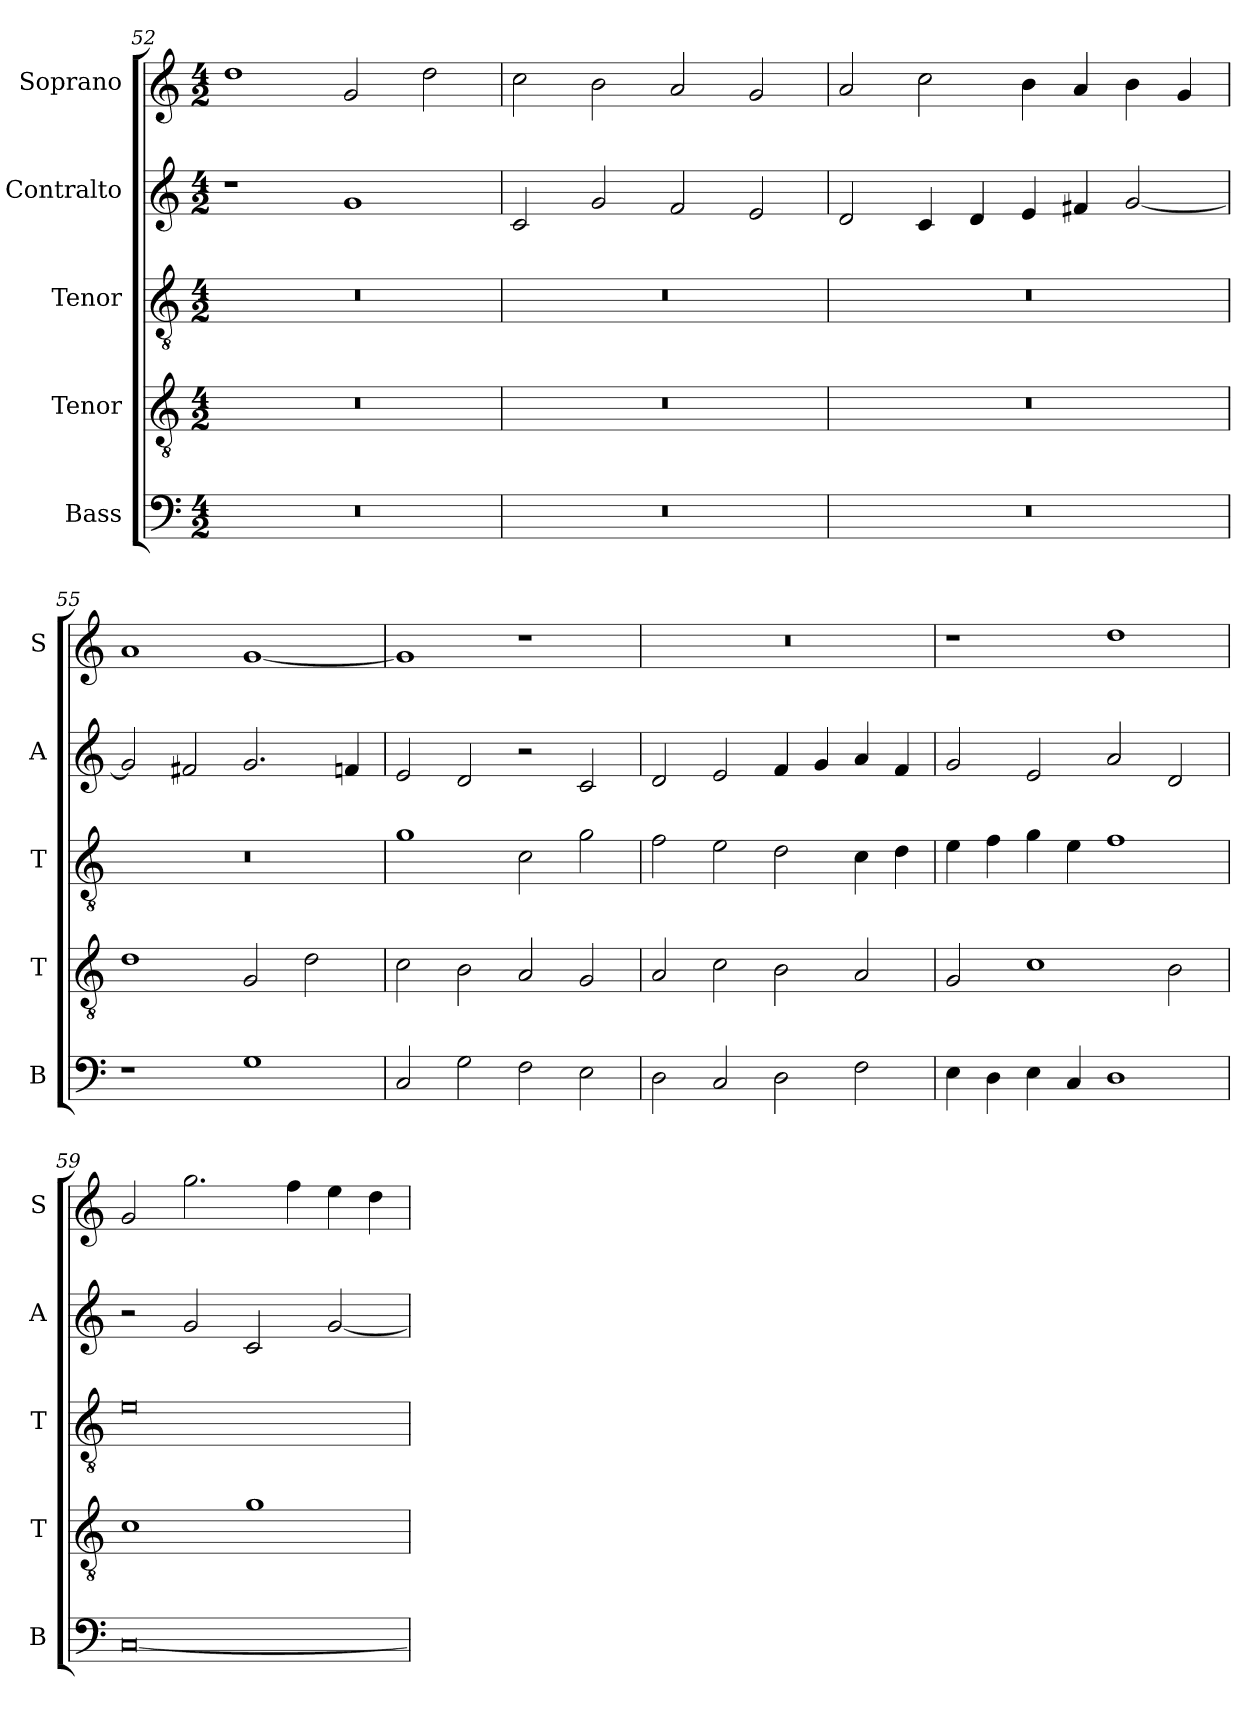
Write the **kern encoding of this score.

**kern	**kern	**kern	**kern	**kern
*part5	*part4	*part3	*part2	*part1
*staff5	*staff4	*staff3	*staff2	*staff1
*I"Bass	*I"Tenor	*I"Tenor	*I"Contralto	*I"Soprano
*I'B	*I'T	*I'T	*I'A	*I'S
*clefF4	*clefGv2	*clefGv2	*clefG2	*clefG2
*k[]	*k[]	*k[]	*k[]	*k[]
*G:mix	*G:mix	*G:mix	*G:mix	*G:mix
*M4/2	*M4/2	*M4/2	*M4/2	*M4/2
=52	=52	=52	=52	=52
0r	0r	0r	1r	1dd
.	.	.	1g	2g
.	.	.	.	2dd
=53	=53	=53	=53	=53
0r	0r	0r	2c	2cc
.	.	.	2g	2b
.	.	.	2f	2a
.	.	.	2e	2g
=54	=54	=54	=54	=54
0r	0r	0r	2d	2a
.	.	.	4c	2cc
.	.	.	4d	.
.	.	.	4e	4b
.	.	.	4f#X	4a
.	.	.	[2g	4b
.	.	.	.	4g
=55	=55	=55	=55	=55
1r	1d	0r	2g]	1a
.	.	.	2f#X	.
1G	2G	.	2.g	[1g
.	2d	.	.	.
.	.	.	4fn	.
=56	=56	=56	=56	=56
2C	2c	1g	2e	1g]
2G	2B	.	2d	.
2F	2A	2c	2r	1r
2E	2G	2g	2c	.
=57	=57	=57	=57	=57
2D	2A	2f	2d	0r
2C	2c	2e	2e	.
2D	2B	2d	4f	.
.	.	.	4g	.
2F	2A	4c	4a	.
.	.	4d	4f	.
=58	=58	=58	=58	=58
4E	2G	4e	2g	1r
4D	.	4f	.	.
4E	1c	4g	2e	.
4C	.	4e	.	.
1D	.	1f	2a	1dd
.	2B	.	2d	.
=59	=59	=59	=59	=59
[0C	1c	0e	2r	2g
.	.	.	2g	2.gg
.	1g	.	2c	.
.	.	.	.	4ff
.	.	.	[2g	4ee
.	.	.	.	4dd
=	=	=	=	=
*-	*-	*-	*-	*-
